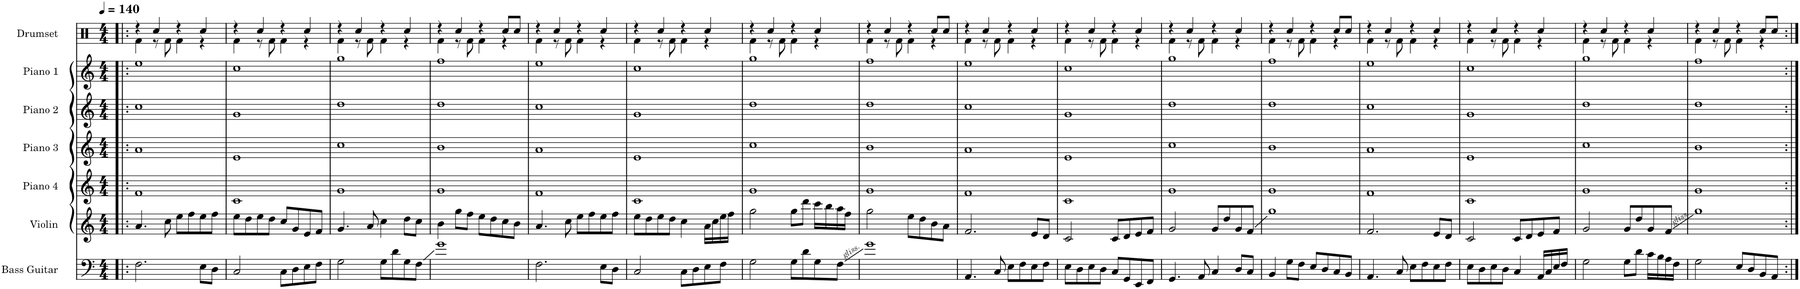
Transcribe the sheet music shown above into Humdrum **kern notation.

**kern	**kern	**kern	**kern	**kern	**kern	**kern
*part7	*part6	*part5	*part4	*part3	*part2	*part1
*staff7	*staff6	*staff5	*staff4	*staff3	*staff2	*staff1
*I"Bass Guitar	*I"Violin	*I"Piano 4	*I"Piano 3	*I"Piano 2	*I"Piano 1	*I"Drumset
*I'B. Guit.	*I'Vln.	*I'Pno. 4	*I'Pno. 3	*I'Pno. 2	*I'Pno. 1	*I'D. Set
*clefF4	*clefG2	*clefG2	*clefG2	*clefG2	*clefG2	*clefX
*Trd7c12	*	*	*	*	*	*
*k[]	*k[]	*k[]	*k[]	*k[]	*k[]	*k[]
*M4/4	*M4/4	*M4/4	*M4/4	*M4/4	*M4/4	*M4/4
*MM140	*MM140	*MM140	*MM140	*MM140	*MM140	*MM140
=1!|:	=1!|:	=1!|:	=1!|:	=1!|:	=1!|:	=1!|:
*	*	*	*	*	*	*^
2.F\	4.a/	1f	1a	1cc	1ee	4r	4Rf\
.	.	.	.	.	.	4Rcc/	8r
.	8cc\	.	.	.	.	.	8Rf\
.	8ee\L	.	.	.	.	4r	4Rf\
.	8ff\	.	.	.	.	.	.
8E\L	8ee\	.	.	.	.	4Rcc/	4r
8D\J	8ff\J	.	.	.	.	.	.
=2	=2	=2	=2	=2	=2	=2	=2
2C/	8ee\L	1c	1e	1g	1cc	4r	4Rf\
.	8dd\	.	.	.	.	.	.
.	8ee\	.	.	.	.	4Rcc/	8r
.	8dd\J	.	.	.	.	.	8Rf\
8C\L	8cc/L	.	.	.	.	4r	4Rf\
8D\	8g/	.	.	.	.	.	.
8E\	8e/	.	.	.	.	4Rcc/	4r
8F\J	8f/J	.	.	.	.	.	.
=3	=3	=3	=3	=3	=3	=3	=3
2G\	4.g/	1g	1cc	1dd	1gg	4r	4Rf\
.	.	.	.	.	.	4Rcc/	8r
.	8a/	.	.	.	.	.	8Rf\
8G\L	4cc\	.	.	.	.	4r	4Rf\
8d\	.	.	.	.	.	.	.
8G\	8dd\L	.	.	.	.	4Rcc/	4r
8F\J	8cc\J	.	.	.	.	.	.
=4	=4	=4	=4	=4	=4	=4	=4
1g	4b\	1g	1b	1dd	1ff	4r	4Rf\
.	8gg\L	.	.	.	.	4Rcc/	8r
.	8ff\J	.	.	.	.	.	8Rf\
.	8ee\L	.	.	.	.	4r	4Rf\
.	8dd\	.	.	.	.	.	.
.	8cc\	.	.	.	.	8Rcc/L	4r
.	8b\J	.	.	.	.	8Rcc/J	.
=5	=5	=5	=5	=5	=5	=5	=5
2.F\	4.a/	1f	1a	1cc	1ee	4r	4Rf\
.	.	.	.	.	.	4Rcc/	8r
.	8cc\	.	.	.	.	.	8Rf\
.	8ee\L	.	.	.	.	4r	4Rf\
.	8ff\	.	.	.	.	.	.
8E\L	8ee\	.	.	.	.	4Rcc/	4r
8D\J	8ff\J	.	.	.	.	.	.
=6	=6	=6	=6	=6	=6	=6	=6
2C/	8ee\L	1c	1e	1g	1cc	4r	4Rf\
.	8dd\	.	.	.	.	.	.
.	8ee\	.	.	.	.	4Rcc/	8r
.	8dd\J	.	.	.	.	.	8Rf\
8C\L	4cc\	.	.	.	.	4r	4Rf\
8D\	.	.	.	.	.	.	.
8E\	16a\LL	.	.	.	.	4Rcc/	4r
.	16cc\	.	.	.	.	.	.
8F\J	16ee\	.	.	.	.	.	.
.	16ff\JJ	.	.	.	.	.	.
=7	=7	=7	=7	=7	=7	=7	=7
2G\	2gg\	1g	1cc	1dd	1gg	4r	4Rf\
.	.	.	.	.	.	4Rcc/	8r
.	.	.	.	.	.	.	8Rf\
8G\L	8gg\L	.	.	.	.	4r	4Rf\
8d\	8ddd\J	.	.	.	.	.	.
8G\	16ccc\LL	.	.	.	.	4Rcc/	4r
.	16bb\	.	.	.	.	.	.
8F\J	16aa\	.	.	.	.	.	.
.	16ff\JJ	.	.	.	.	.	.
=8	=8	=8	=8	=8	=8	=8	=8
1g	2gg\	1g	1b	1dd	1ff	4r	4Rf\
.	.	.	.	.	.	4Rcc/	8r
.	.	.	.	.	.	.	8Rf\
.	8ee\L	.	.	.	.	4r	4Rf\
.	8dd\	.	.	.	.	.	.
.	8b\	.	.	.	.	8Rcc/L	4r
.	8a\J	.	.	.	.	8Rcc/J	.
=9	=9	=9	=9	=9	=9	=9	=9
4.AA/	2.f/	1f	1a	1cc	1ee	4r	4Rf\
.	.	.	.	.	.	4Rcc/	8r
8C/	.	.	.	.	.	.	8Rf\
8E\L	.	.	.	.	.	4r	4Rf\
8F\	.	.	.	.	.	.	.
8E\	8e/L	.	.	.	.	4Rcc/	4r
8F\J	8d/J	.	.	.	.	.	.
=10	=10	=10	=10	=10	=10	=10	=10
8E\L	2c/	1c	1e	1g	1cc	4r	4Rf\
8D\	.	.	.	.	.	.	.
8E\	.	.	.	.	.	4Rcc/	8r
8D\J	.	.	.	.	.	.	8Rf\
8C/L	8c/L	.	.	.	.	4r	4Rf\
8GG/	8d/	.	.	.	.	.	.
8EE/	8e/	.	.	.	.	4Rcc/	4r
8FF/J	8f/J	.	.	.	.	.	.
=11	=11	=11	=11	=11	=11	=11	=11
4.GG/	2g/	1g	1cc	1dd	1gg	4r	4Rf\
.	.	.	.	.	.	4Rcc/	8r
8AA/	.	.	.	.	.	.	8Rf\
4C/	8g/L	.	.	.	.	4r	4Rf\
.	8dd/	.	.	.	.	.	.
8D/L	8g/	.	.	.	.	4Rcc/	4r
8C/J	8f/J	.	.	.	.	.	.
=12	=12	=12	=12	=12	=12	=12	=12
4BB/	1gg	1g	1b	1dd	1ff	4r	4Rf\
8G\L	.	.	.	.	.	4Rcc/	8r
8F\J	.	.	.	.	.	.	8Rf\
8E/L	.	.	.	.	.	4r	4Rf\
8D/	.	.	.	.	.	.	.
8C/	.	.	.	.	.	8Rcc/L	4r
8BB/J	.	.	.	.	.	8Rcc/J	.
=13	=13	=13	=13	=13	=13	=13	=13
4.AA/	2.f/	1f	1a	1cc	1ee	4r	4Rf\
.	.	.	.	.	.	4Rcc/	8r
8C/	.	.	.	.	.	.	8Rf\
8E\L	.	.	.	.	.	4r	4Rf\
8F\	.	.	.	.	.	.	.
8E\	8e/L	.	.	.	.	4Rcc/	4r
8F\J	8d/J	.	.	.	.	.	.
=14	=14	=14	=14	=14	=14	=14	=14
8E\L	2c/	1c	1e	1g	1cc	4r	4Rf\
8D\	.	.	.	.	.	.	.
8E\	.	.	.	.	.	4Rcc/	8r
8D\J	.	.	.	.	.	.	8Rf\
4C/	8c/L	.	.	.	.	4r	4Rf\
.	8d/	.	.	.	.	.	.
16AA/LL	8e/	.	.	.	.	4Rcc/	4r
16C/	.	.	.	.	.	.	.
16E/	8f/J	.	.	.	.	.	.
16F/JJ	.	.	.	.	.	.	.
=15	=15	=15	=15	=15	=15	=15	=15
2G\	2g/	1g	1cc	1dd	1gg	4r	4Rf\
.	.	.	.	.	.	4Rcc/	8r
.	.	.	.	.	.	.	8Rf\
8G\L	8g/L	.	.	.	.	4r	4Rf\
8d\J	8dd/	.	.	.	.	.	.
16c\LL	8g/	.	.	.	.	4Rcc/	4r
16B\	.	.	.	.	.	.	.
16A\	8f/J	.	.	.	.	.	.
16F\JJ	.	.	.	.	.	.	.
=16	=16	=16	=16	=16	=16	=16	=16
2G\	1gg	1g	1b	1dd	1ff	4r	4Rf\
.	.	.	.	.	.	4Rcc/	8r
.	.	.	.	.	.	.	8Rf\
8E/L	.	.	.	.	.	4r	4Rf\
8D/	.	.	.	.	.	.	.
8BB/	.	.	.	.	.	8Rcc/L	4r
8AA/J	.	.	.	.	.	8Rcc/J	.
*	*	*	*	*	*	*v	*v
=:|!	=:|!	=:|!	=:|!	=:|!	=:|!	=:|!
*-	*-	*-	*-	*-	*-	*-
